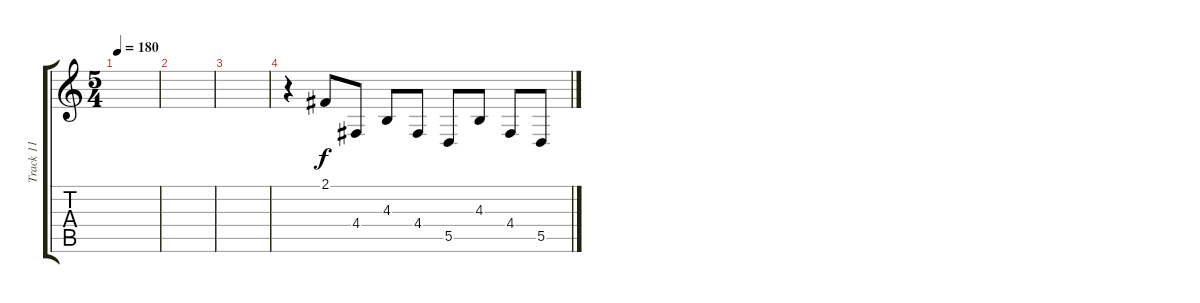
\track ("Track 11" "Track 11") {instrument clarinet}
\staff {score tabs}
\tuning (E4 B3 G3 D3 A2 E2) {hide}
\ts (5 4)
\tempo 180
\clef g2
\ks c
|
|
|
r.4 2.1.8 4.4.8 4.3.8 4.4.8 5.5.8 4.3.8 4.4.8 5.5.8
